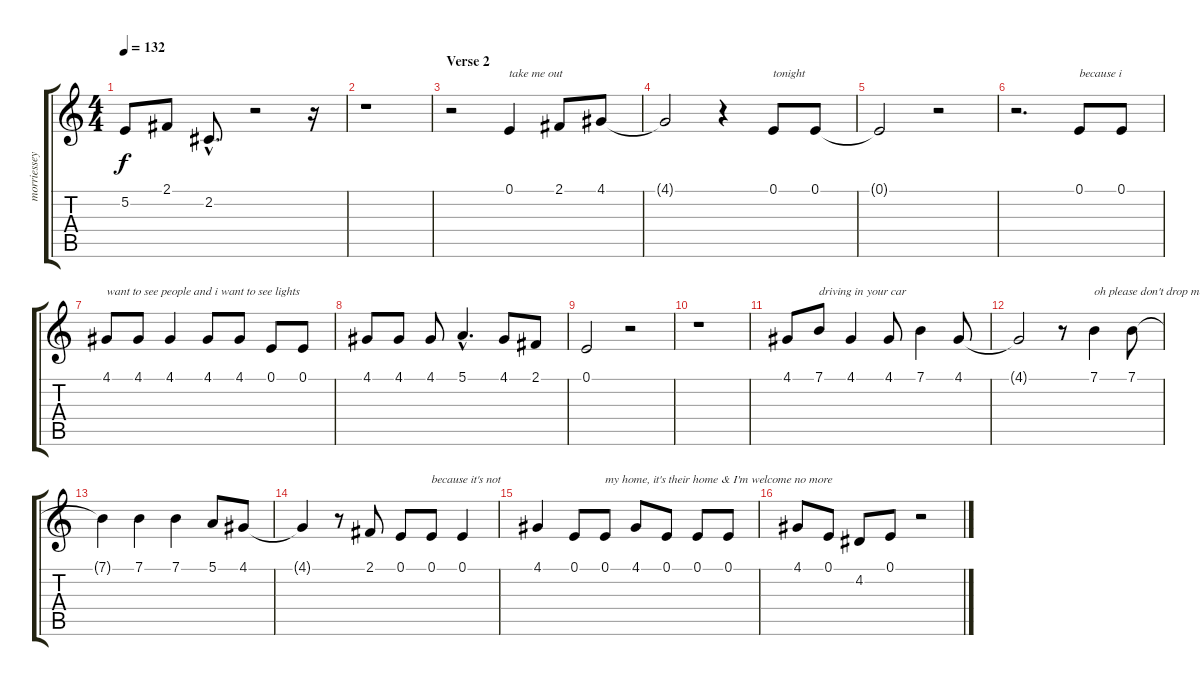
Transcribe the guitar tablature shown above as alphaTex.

\track ("morriessey" "morriessey") {instrument pad1newage}
\staff {score tabs}
\tuning (E4 B3 G3 D3 A2 E2) {hide}
\ts (4 4)
\tempo 132
\clef g2
\ks c
5.2{t}.8{dy f} 2.1.8 2.2{hac}.8{d} r.2 r.16 |
r.1 |
\section ("" "Verse 2")
r.2 0.1.4{txt "take me out"} 2.1.8 4.1.8 |
4.1{t}.2 r.4 0.1.8{txt "tonight"} 0.1.8 |
0.1{t}.2 r.2 |
r.2{d} 0.1.8{txt "because i"} 0.1.8 |
4.1.8{txt "want to see people and i want to see lights"} 4.1.8 4.1.4 4.1.8 4.1.8 0.1.8 0.1.8 |
4.1.8 4.1.8 4.1.8 5.1{hac}.4{d} 4.1.8 2.1.8 |
0.1.2 r.2 |
r.1 |
4.1.8 7.1.8{txt "driving in your car"} 4.1.4 4.1.8 7.1.4 4.1.8 |
4.1{t}.2 r.8 7.1.4{txt "oh please don't drop me home"} 7.1.8 |
7.1{t}.4 7.1.4 7.1.4 5.1.8 4.1.8 |
4.1{t}.4 r.8 2.1.8 0.1.8 0.1.8{txt "because it's not"} 0.1.4 |
4.1.4 0.1.8 0.1.8{txt "my home, it's their home & I'm welcome no more"} 4.1.8 0.1.8 0.1.8 0.1.8 |
4.1.8 0.1.8 4.2.8 0.1.8 r.2
